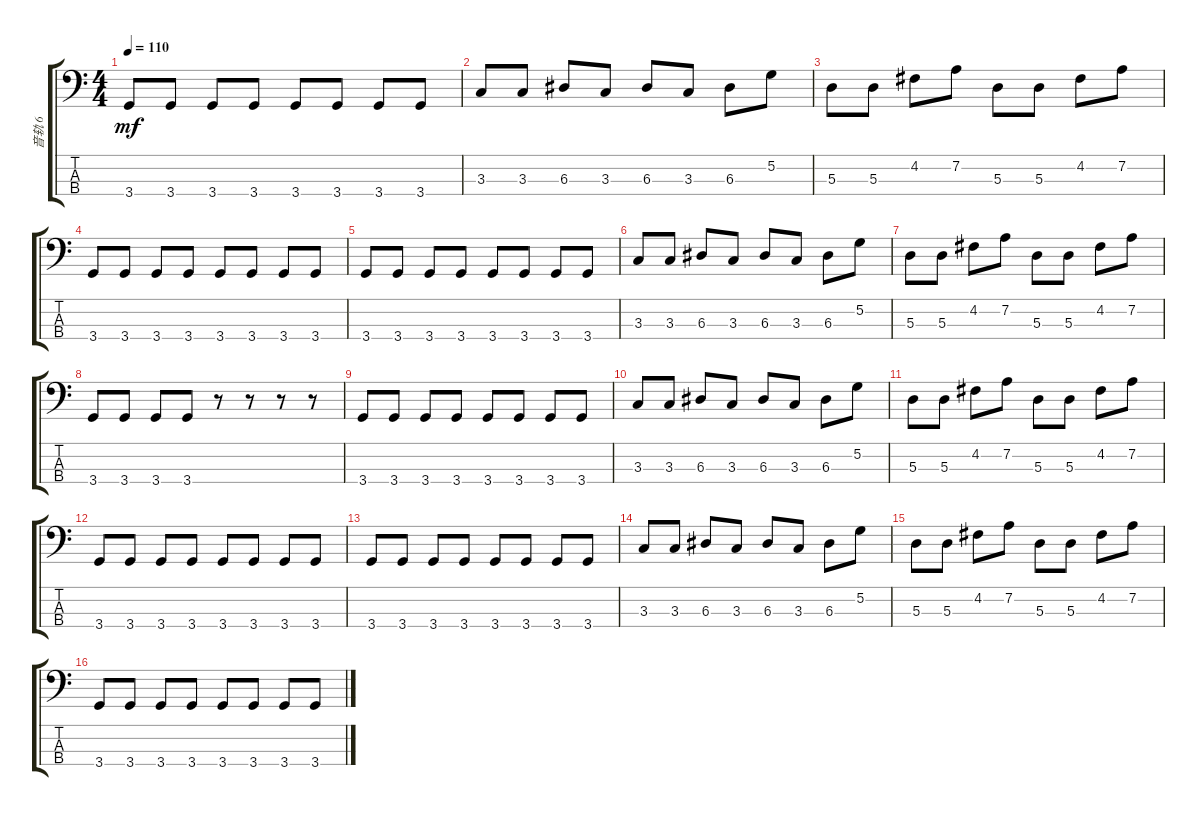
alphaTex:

\track ("音轨 6" "音轨 6") {instrument synthbass1}
\staff {score tabs}
\tuning (G2 D2 A1 E1) {hide}
\ts (4 4)
\tempo 110
\clef f4
\ks c
3.4.8{dy mf} 3.4.8 3.4.8 3.4.8 3.4.8 3.4.8 3.4.8 3.4.8 |
3.3.8 3.3.8 6.3.8 3.3.8 6.3.8 3.3.8 6.3.8 5.2.8 |
5.3.8 5.3.8 4.2.8 7.2.8 5.3.8 5.3.8 4.2.8 7.2.8 |
3.4.8 3.4.8 3.4.8 3.4.8 3.4.8 3.4.8 3.4.8 3.4.8 |
3.4.8 3.4.8 3.4.8 3.4.8 3.4.8 3.4.8 3.4.8 3.4.8 |
3.3.8 3.3.8 6.3.8 3.3.8 6.3.8 3.3.8 6.3.8 5.2.8 |
5.3.8 5.3.8 4.2.8 7.2.8 5.3.8 5.3.8 4.2.8 7.2.8 |
3.4.8 3.4.8 3.4.8 3.4.8 r.8 r.8 r.8 r.8 |
3.4.8 3.4.8 3.4.8 3.4.8 3.4.8 3.4.8 3.4.8 3.4.8 |
3.3.8 3.3.8 6.3.8 3.3.8 6.3.8 3.3.8 6.3.8 5.2.8 |
5.3.8 5.3.8 4.2.8 7.2.8 5.3.8 5.3.8 4.2.8 7.2.8 |
3.4.8 3.4.8 3.4.8 3.4.8 3.4.8 3.4.8 3.4.8 3.4.8 |
3.4.8 3.4.8 3.4.8 3.4.8 3.4.8 3.4.8 3.4.8 3.4.8 |
3.3.8 3.3.8 6.3.8 3.3.8 6.3.8 3.3.8 6.3.8 5.2.8 |
5.3.8 5.3.8 4.2.8 7.2.8 5.3.8 5.3.8 4.2.8 7.2.8 |
3.4.8 3.4.8 3.4.8 3.4.8 3.4.8 3.4.8 3.4.8 3.4.8
